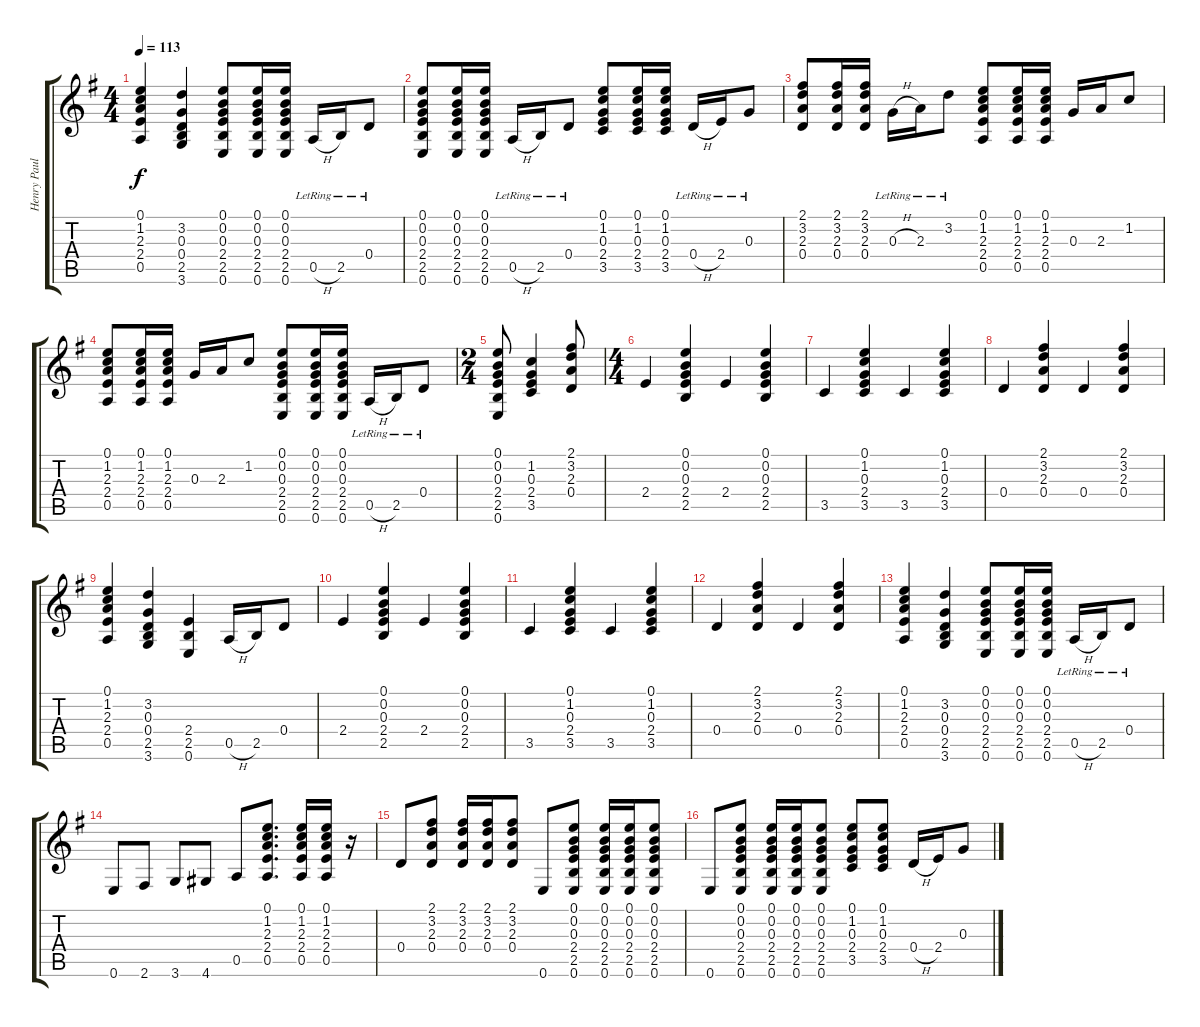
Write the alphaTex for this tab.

\track ("Henry Paul Guitar" "Henry Paul") {instrument acousticguitarsteel}
\staff {score tabs}
\tuning (E4 B3 G3 D3 A2 E2) {hide}
\ts (4 4)
\tempo 113
\clef g2
\ks eminor
(0.1 1.2 2.3 2.4 0.5).4{dy f} (3.2 0.3 0.4 2.5 3.6).4 (0.1 0.2 0.3 2.4 2.5 0.6).8 (0.1 0.2 0.3 2.4 2.5 0.6).16 (0.1 0.2 0.3 2.4 2.5 0.6).16 0.5{h lr}.16 2.5{lr}.16 0.4{lr}.8 |
(0.1 0.2 0.3 2.4 2.5 0.6).8 (0.1 0.2 0.3 2.4 2.5 0.6).16 (0.1 0.2 0.3 2.4 2.5 0.6).16 0.5{h lr}.16 2.5{lr}.16 0.4{lr}.8 (0.1 1.2 0.3 2.4 3.5).8 (0.1 1.2 0.3 2.4 3.5).16 (0.1 1.2 0.3 2.4 3.5).16 0.4{h lr}.16 2.4{lr}.16 0.3{lr}.8 |
(2.1 3.2 2.3 0.4).8 (2.1 3.2 2.3 0.4).16 (2.1 3.2 2.3 0.4).16 0.3{h lr}.16 2.3{lr}.16 3.2{lr}.8 (0.1 1.2 2.3 2.4 0.5).8 (0.1 1.2 2.3 2.4 0.5).16 (0.1 1.2 2.3 2.4 0.5).16 0.3.16 2.3.16 1.2.8 |
(0.1 1.2 2.3 2.4 0.5).8 (0.1 1.2 2.3 2.4 0.5).16 (0.1 1.2 2.3 2.4 0.5).16 0.3.16 2.3.16 1.2.8 (0.1 0.2 0.3 2.4 2.5 0.6).8 (0.1 0.2 0.3 2.4 2.5 0.6).16 (0.1 0.2 0.3 2.4 2.5 0.6).16 0.5{h lr}.16 2.5{lr}.16 0.4{lr}.8 |
\ts (2 4)
(0.1 0.2 0.3 2.4 2.5 0.6).8 (1.2 0.3 2.4 3.5).4 (2.1 3.2 2.3 0.4).8 |
\ts (4 4)
2.4.4{volume 7 balance 0} (0.1 0.2 0.3 2.4 2.5).4 2.4.4 (0.1 0.2 0.3 2.4 2.5).4 |
3.5.4 (0.1 1.2 0.3 2.4 3.5).4 3.5.4 (0.1 1.2 0.3 2.4 3.5).4 |
0.4.4 (2.1 3.2 2.3 0.4).4 0.4.4 (2.1 3.2 2.3 0.4).4 |
(0.1 1.2 2.3 2.4 0.5).4 (3.2 0.3 0.4 2.5 3.6).4 (2.4 2.5 0.6).4 0.5{h}.16 2.5.16 0.4.8 |
2.4.4{volume 7 balance 0} (0.1 0.2 0.3 2.4 2.5).4 2.4.4 (0.1 0.2 0.3 2.4 2.5).4 |
3.5.4 (0.1 1.2 0.3 2.4 3.5).4 3.5.4 (0.1 1.2 0.3 2.4 3.5).4 |
0.4.4 (2.1 3.2 2.3 0.4).4 0.4.4 (2.1 3.2 2.3 0.4).4 |
(0.1 1.2 2.3 2.4 0.5).4 (3.2 0.3 0.4 2.5 3.6).4 (0.1 0.2 0.3 2.4 2.5 0.6).8 (0.1 0.2 0.3 2.4 2.5 0.6).16 (0.1 0.2 0.3 2.4 2.5 0.6).16 0.5{h lr}.16 2.5{lr}.16 0.4{lr}.8 |
0.6.8 2.6.8 3.6.8 4.6.8 0.5.8 (0.1 1.2 2.3 2.4 0.5).8{d} (0.1 1.2 2.3 2.4 0.5).16 (0.1 1.2 2.3 2.4 0.5).16 r.16 |
0.4.8 (2.1 3.2 2.3 0.4).8 (2.1 3.2 2.3 0.4).16 (2.1 3.2 2.3 0.4).16 (2.1 3.2 2.3 0.4).8 0.6.8 (0.1 0.2 0.3 2.4 2.5 0.6).8 (0.1 0.2 0.3 2.4 2.5 0.6).16 (0.1 0.2 0.3 2.4 2.5 0.6).16 (0.1 0.2 0.3 2.4 2.5 0.6).8 |
0.6.8 (0.1 0.2 0.3 2.4 2.5 0.6).8 (0.1 0.2 0.3 2.4 2.5 0.6).16 (0.1 0.2 0.3 2.4 2.5 0.6).16 (0.1 0.2 0.3 2.4 2.5 0.6).8 (0.1 1.2 0.3 2.4 3.5).8 (0.1 1.2 0.3 2.4 3.5).8 0.4{h}.16 2.4.16 0.3.8
